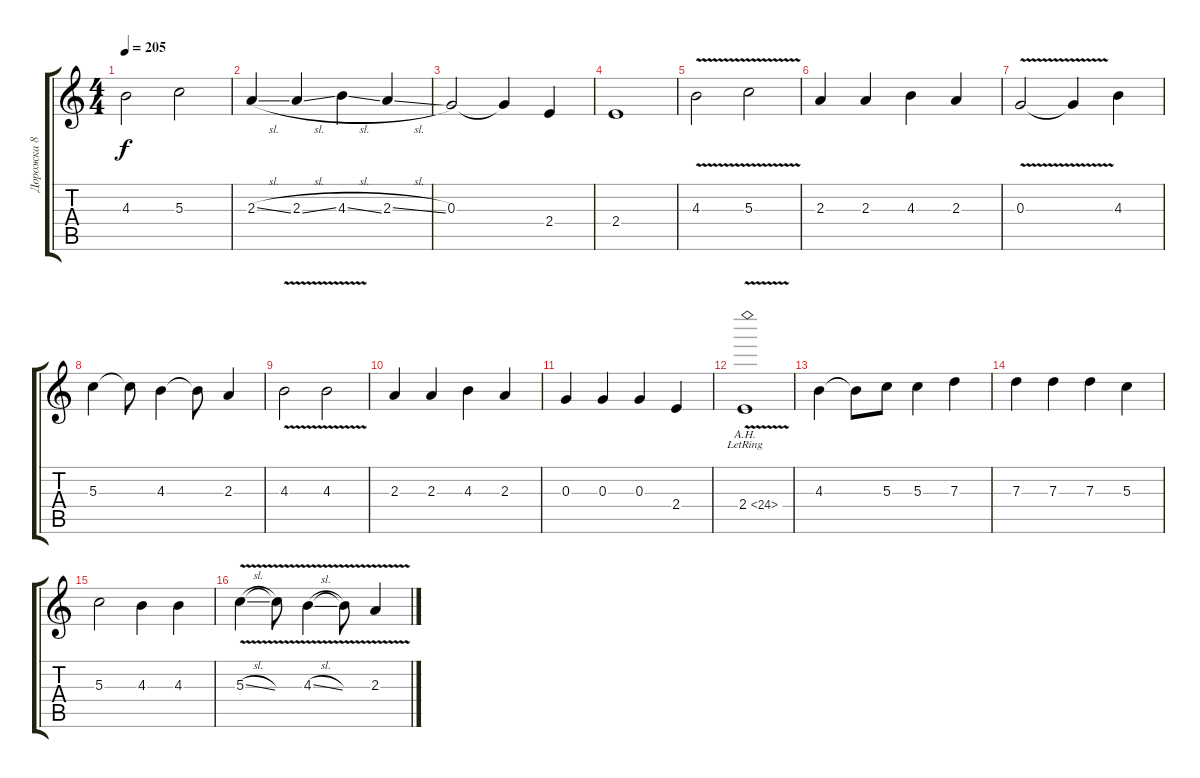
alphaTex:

\track ("Дорожка 8" "Дорожка 8") {instrument electricguitarclean}
\staff {score tabs}
\tuning (E4 B3 G3 D3 A2 E2) {hide}
\ts (4 4)
\tempo 205
\clef g2
\ks c
4.3.2{dy f} 5.3.2 |
2.3{sl}.4 2.3{sl}.4 4.3{sl}.4 2.3{sl}.4 |
0.3.2 0.3{t}.4 2.4.4 |
2.4.1 |
4.3{v}.2 5.3{v}.2 |
2.3.4 2.3.4 4.3.4 2.3.4 |
0.3{v}.2 0.3{t}.4 4.3.4 |
5.3.4 5.3{t}.8 4.3.4 4.3{t}.8 2.3.4 |
4.3{v}.2 4.3{v}.2 |
2.3.4 2.3.4 4.3.4 2.3.4 |
0.3.4 0.3.4 0.3.4 2.4.4 |
2.4{ah 22 v lr}.1 |
4.3.4 4.3{t}.8 5.3.8 5.3.4 7.3.4 |
7.3.4 7.3.4 7.3.4 5.3.4 |
5.3.2 4.3.4 4.3.4 |
5.3{v sl}.4 5.3{t}.8 4.3{v sl}.4 4.3{t}.8 2.3{v}.4
